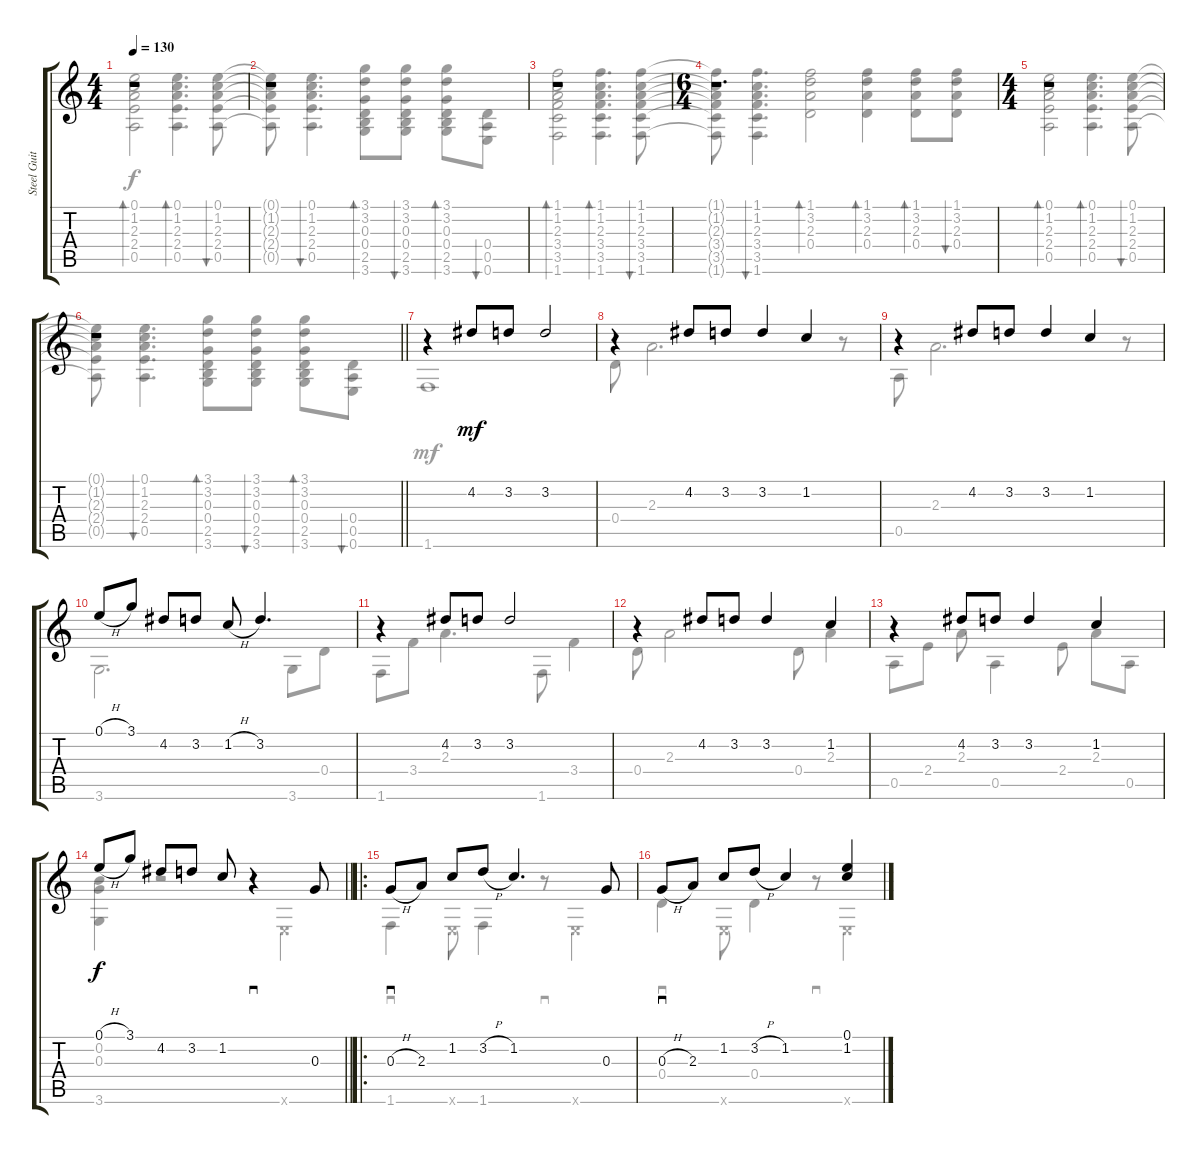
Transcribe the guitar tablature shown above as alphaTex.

\track ("Steel Guitar" "Steel Guit") {instrument acousticguitarsteel}
\staff {score tabs}
\tuning (E4 B3 G3 D3 A2 E2) {hide}
\voice
\ts (4 4)
\tempo 130
\clef g2
\ks c
r.1{dy f} |
r.1 |
r.1 |
\ts (6 4)
r.1{d} |
\ts (4 4)
r.1 |
\barLineRight lightlight
r.1 |
r.4 4.2.8{dy mf} 3.2.8 3.2.2 |
r.4 4.2.8 3.2.8 3.2.4 1.2.4 |
r.4 4.2.8 3.2.8 3.2.4 1.2.4 |
0.1{h}.8 3.1.8 4.2.8 3.2.8 1.2{h}.8 3.2.4{d} |
r.4 4.2.8 3.2.8 3.2.2 |
r.4 4.2.8 3.2.8 3.2.4 1.2.4 |
r.4 4.2.8 3.2.8 3.2.4 1.2.4 |
\barLineRight lightlight
0.1{h}.8{dy f} 3.1.8 4.2.8 3.2.8 1.2.8 r.4{sd} 0.3.8 |
\ro
0.3{h}.8{sd} 2.3.8 1.2.8 3.2{h}.8 1.2.4{d} 0.3.8 |
0.3{h}.8{sd} 2.3.8 1.2.8 3.2{h}.8 1.2.4 (0.1 1.2).4
\voice
\clef g2
\ottava regular
\simile none
\ks c
(0.1 1.2 2.3 2.4 0.5).2{bd 30 dy f} (0.1 1.2 2.3 2.4 0.5).4{d bd 30} (0.1 1.2 2.3 2.4 0.5).8{bu 30} |
(0.1{t} 1.2{t} 2.3{t} 2.4{t} 0.5{t}).8 (0.1 1.2 2.3 2.4 0.5).4{d bu 30} (3.1 3.2 0.3 0.4 2.5 3.6).8{bd 30} (3.1 3.2 0.3 0.4 2.5 3.6).8{bu 30} (3.1 3.2 0.3 0.4 2.5 3.6).8{bd 30} (0.4 0.5 0.6).8{bu 30} |
(1.1 1.2 2.3 3.4 3.5 1.6).2{bd 30} (1.1 1.2 2.3 3.4 3.5 1.6).4{d bd 30} (1.1 1.2 2.3 3.4 3.5 1.6).8{bu 30} |
(1.1{t} 1.2{t} 2.3{t} 3.4{t} 3.5{t} 1.6{t}).8 (1.1 1.2 2.3 3.4 3.5 1.6).4{d bu 30} (1.1 3.2 2.3 0.4).2{bd 30} (1.1 3.2 2.3 0.4).4{bd 30} (1.1 3.2 2.3 0.4).8{bd 30} (1.1 3.2 2.3 0.4).8{bu 30} |
(0.1 1.2 2.3 2.4 0.5).2{bd 30} (0.1 1.2 2.3 2.4 0.5).4{d bd 30} (0.1 1.2 2.3 2.4 0.5).8{bu 30} |
\barLineRight lightlight
(0.1{t} 1.2{t} 2.3{t} 2.4{t} 0.5{t}).8 (0.1 1.2 2.3 2.4 0.5).4{d bu 30} (3.1 3.2 0.3 0.4 2.5 3.6).8{bd 30} (3.1 3.2 0.3 0.4 2.5 3.6).8{bu 30} (3.1 3.2 0.3 0.4 2.5 3.6).8{bd 30} (0.4 0.5 0.6).8{bu 30} |
1.6.1{dy mf} |
0.4.8 2.3.2{d} r.8 |
0.5.8 2.3.2{d} r.8 |
3.6.2{d} 3.6.8 0.4.8 |
1.6.8 3.4.8 2.3.4{d} 1.6.8 3.4.4 |
0.4.8 2.3.2 0.4.8 2.3.4 |
0.5.8 2.4.8 2.3.8 0.5.4 2.4.8 2.3.8 0.5.8 |
\barLineRight lightlight
(0.2 0.3 3.6).4{dy f} r.2 0.6{x}.4 |
1.6.4{sd} 0.6{x}.8 1.6.4 r.8{sd} 0.6{x}.4 |
0.4.4{sd} 0.6{x}.8 0.4.4 r.8{sd} 0.6{x}.4
